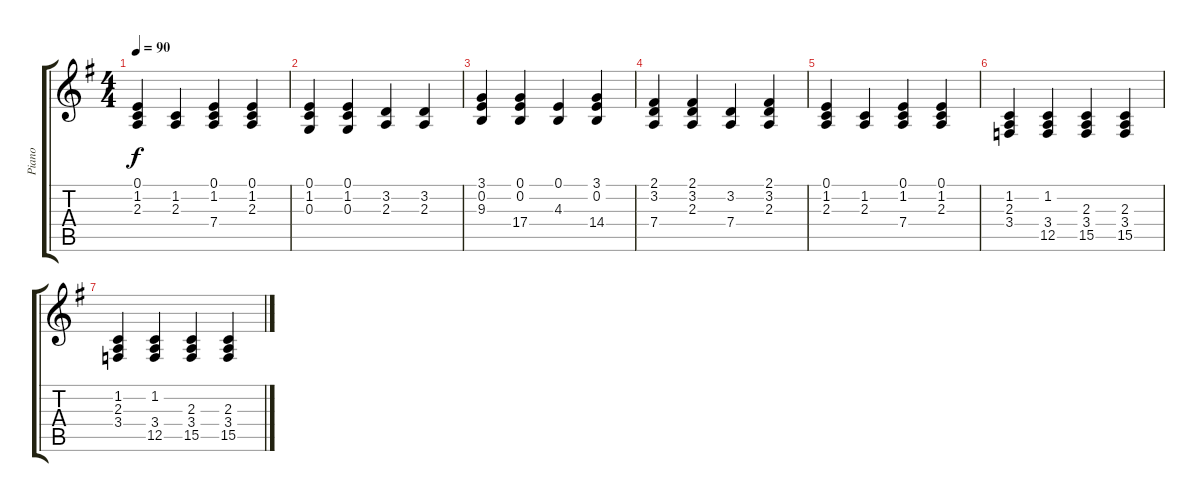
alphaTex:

\track ("Piano" "Piano") {instrument brightacousticpiano}
\staff {score tabs}
\tuning (E4 B3 G3 D3 A2 E2) {hide}
\ts (4 4)
\tempo 90
\clef g2
\ks g
(0.1 1.2 2.3).4{dy f} (1.2 2.3).4 (0.1 1.2 7.4).4 (0.1 1.2 2.3).4 |
(0.1 1.2 0.3).4 (0.1 1.2 0.3).4 (3.2 2.3).4 (3.2 2.3).4 |
(3.1 0.2 9.3).4 (0.1 0.2 17.4).4 (0.1 4.3).4 (3.1 0.2 14.4).4 |
(2.1 3.2 7.4).4 (2.1 3.2 2.3).4 (3.2 7.4).4 (2.1 3.2 2.3).4 |
(0.1 1.2 2.3).4 (1.2 2.3).4 (0.1 1.2 7.4).4 (0.1 1.2 2.3).4 |
(1.2 2.3 3.4).4 (1.2 3.4 12.5).4 (2.3 3.4 15.5).4 (2.3 3.4 15.5).4 |
(1.2 2.3 3.4).4 (1.2 3.4 12.5).4 (2.3 3.4 15.5).4 (2.3 3.4 15.5).4
